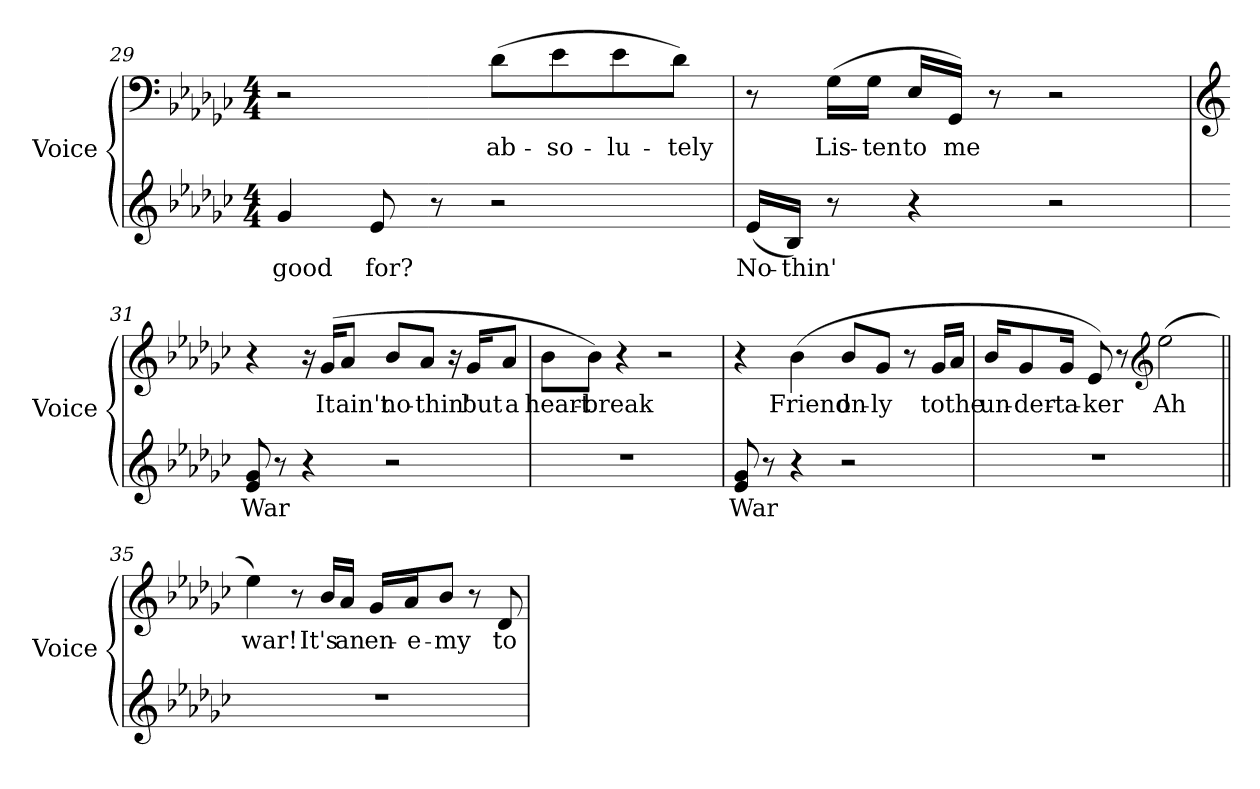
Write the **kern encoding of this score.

**kern	**text	**kern	**text
*part2	*part2	*part1	*part1
*staff2	*staff2	*staff1	*staff1
*I"Voice	*	*I"Voice	*
*I'Voice	*	*I'Voice	*
*clefG2	*	*clefF4	*
*k[b-e-a-d-g-c-]	*	*k[b-e-a-d-g-c-]	*
*e-:	*	*e-:	*
*M4/4	*	*M4/4	*
=29	=29	=29	=29
!	!LO:LY:b:color=#000000	!	!
4g-i/	good	2r	.
!	!LO:LY:b:color=#000000	!	!
8e-i/	for?	.	.
8r	.	.	.
!	!	!	!LO:LY:b:color=#000000
2r	.	(8d-i\L	ab-
!	!	!	!LO:LY:b:color=#000000
.	.	8e-i\	-so-
!	!	!	!LO:LY:b:color=#000000
.	.	8e-i\	-lu-
!	!	!	!LO:LY:b:color=#000000
.	.	8d-i\J)	-tely
!!LO:LB:g=z
=30	=30	=30	=30
!	!LO:LY:b:color=#000000	!	!
(16e-i/LL	No-	8r	.
!	!LO:LY:b:color=#000000	!	!
16B-i/JJ)	-thin'	.	.
!	!	!	!LO:LY:b:color=#000000
8r	.	(16G-i\LL	Lis-
!	!	!	!LO:LY:b:color=#000000
.	.	16G-i\JJ	-ten
!	!	!	!LO:LY:b:color=#000000
4r	.	16E-i/LL	to
!	!	!	!LO:LY:b:color=#000000
.	.	16GG-i/JJ)	me
.	.	8r	.
2r	.	2r	.
=31	=31	=31	=31
*	*	*clefG2	*
!	!LO:LY:b:color=#000000	!	!
8e-i/ 8g-i	War	4r	.
8r	.	.	.
4r	.	16r	.
!	!	!	!LO:LY:b:color=#000000
.	.	(16g-i/KL	It
!	!	!	!LO:LY:b:color=#000000
.	.	8a-i/J	ain't
!	!	!	!LO:LY:b:color=#000000
2r	.	8b-i/L	no-
!	!	!	!LO:LY:b:color=#000000
.	.	8a-i/J	-thin'
.	.	16r	.
!	!	!	!LO:LY:b:color=#000000
.	.	16g-i/KL	but
!	!	!	!LO:LY:b:color=#000000
.	.	8a-i/J	a
=32	=32	=32	=32
!	!	!	!LO:LY:b:color=#000000
1r	.	8b-i\L	heart-
!	!	!	!LO:LY:b:color=#000000
.	.	8b-i\J)	-break
.	.	4r	.
.	.	2r	.
!!LO:PB:g=z
=33	=33	=33	=33
!	!LO:LY:b:color=#000000	!	!
8e-i/ 8g-i	War	4r	.
8r	.	.	.
!	!	!	!LO:LY:b:color=#000000
4r	.	(4b-i\	Friend
!	!	!	!LO:LY:b:color=#000000
2r	.	8b-i/L	on-
!	!	!	!LO:LY:b:color=#000000
.	.	8g-i/J	-ly
.	.	8r	.
!	!	!	!LO:LY:b:color=#000000
.	.	16g-i/LL	to
!	!	!	!LO:LY:b:color=#000000
.	.	16a-i/JJ	the
=34	=34	=34	=34
!	!	!	!LO:LY:b:color=#000000
1r	.	16b-i/KL	un-
!	!	!	!LO:LY:b:color=#000000
.	.	8g-i/	-der-
!	!	!	!LO:LY:b:color=#000000
.	.	16g-i/Jk	-ta-
!	!	!	!LO:LY:b:color=#000000
.	.	8e-i/)	-ker
.	.	8r	.
*	*	*clefG2	*
!	!	!	!LO:LY:b:color=#000000
.	.	(2ee-i\	Ah
=35||	=35||	=35||	=35||
!	!	!	!LO:LY:b:color=#000000
1r	.	4ee-i\)	war!
.	.	8r	.
!	!	!	!LO:LY:b:color=#000000
.	.	16b-i/LL	It's
!	!	!	!LO:LY:b:color=#000000
.	.	16a-i/JJ	an
!	!	!	!LO:LY:b:color=#000000
.	.	16g-i/LL	en-
!	!	!	!LO:LY:b:color=#000000
.	.	16a-i/J	-e-
!	!	!	!LO:LY:b:color=#000000
.	.	8b-i/J	-my
.	.	8r	.
!	!	!	!LO:LY:b:color=#000000
.	.	8d-i/	to
=	=	=	=
*-	*-	*-	*-
